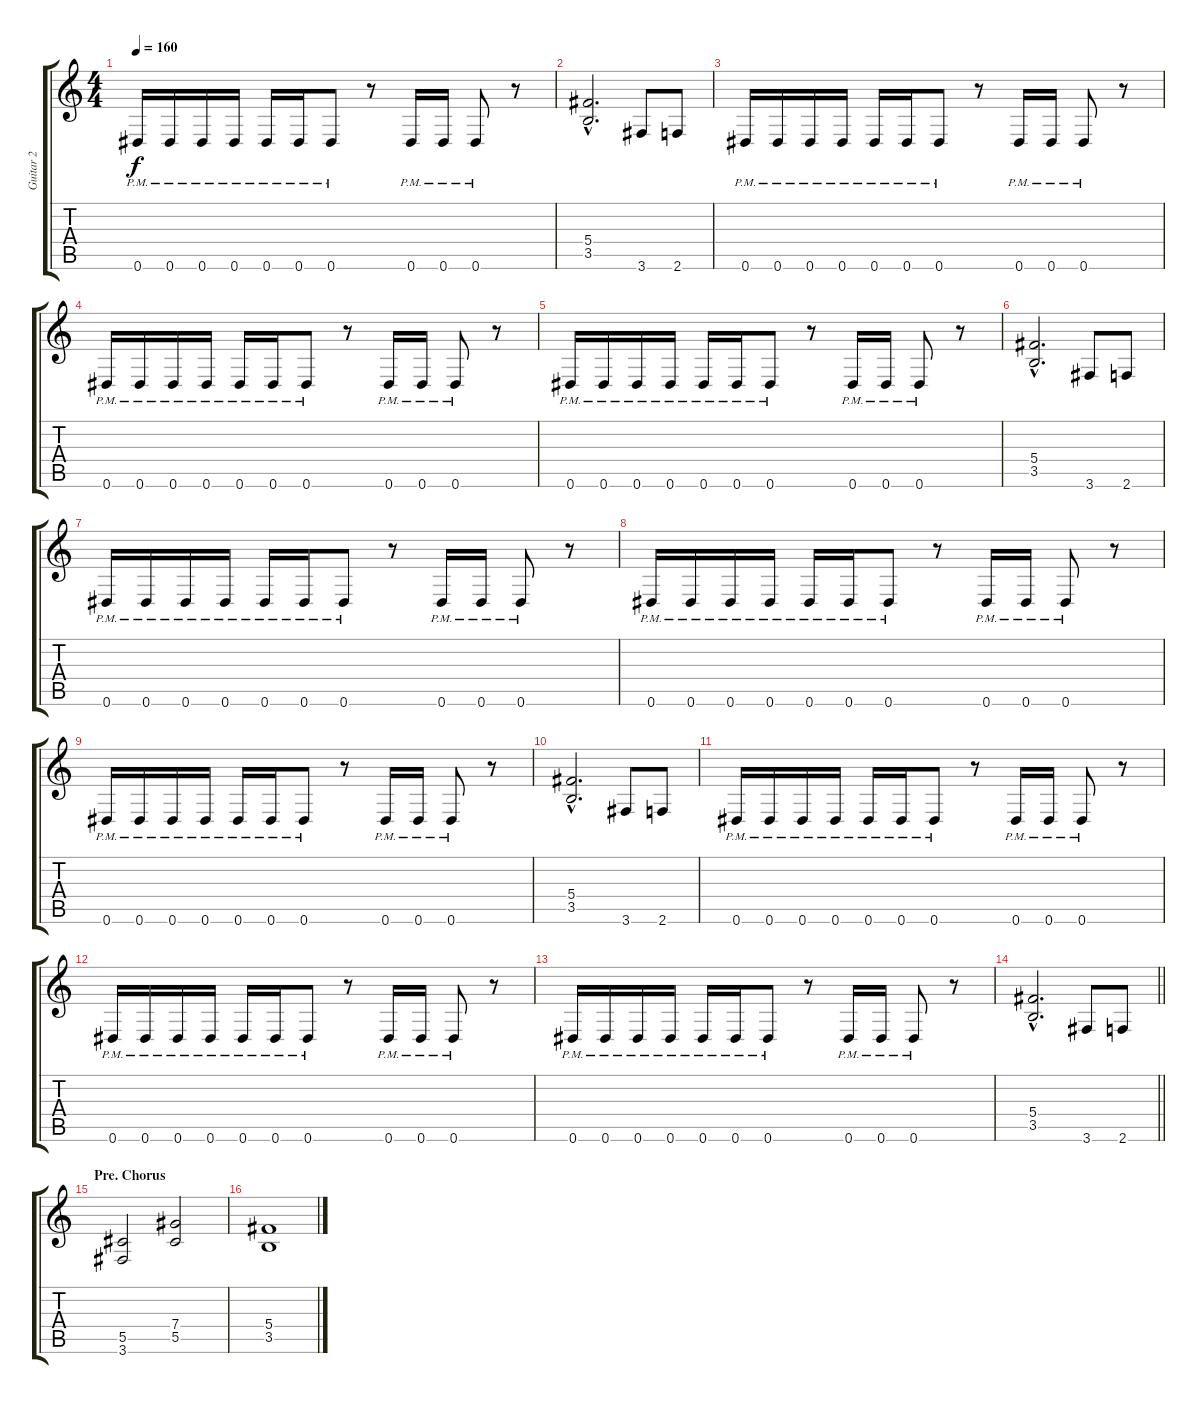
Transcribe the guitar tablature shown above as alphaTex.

\track ("Guitar 2" "Guitar 2") {instrument overdrivenguitar}
\staff {score tabs}
\tuning (Eb4 Bb3 Gb3 Db3 Ab2 Eb2) {hide}
\ts (4 4)
\tempo 160
\clef g2
\ks c
0.6{pm}.16{dy f} 0.6{pm}.16 0.6{pm}.16 0.6{pm}.16 0.6{pm}.16 0.6{pm}.16 0.6{pm}.8 r.8 0.6{pm}.16 0.6{pm}.16 0.6{pm}.8 r.8 |
(5.4{hac} 3.5{hac}).2{d} 3.6.8 2.6.8 |
0.6{pm}.16 0.6{pm}.16 0.6{pm}.16 0.6{pm}.16 0.6{pm}.16 0.6{pm}.16 0.6{pm}.8 r.8 0.6{pm}.16 0.6{pm}.16 0.6{pm}.8 r.8 |
0.6{pm}.16 0.6{pm}.16 0.6{pm}.16 0.6{pm}.16 0.6{pm}.16 0.6{pm}.16 0.6{pm}.8 r.8 0.6{pm}.16 0.6{pm}.16 0.6{pm}.8 r.8 |
0.6{pm}.16 0.6{pm}.16 0.6{pm}.16 0.6{pm}.16 0.6{pm}.16 0.6{pm}.16 0.6{pm}.8 r.8 0.6{pm}.16 0.6{pm}.16 0.6{pm}.8 r.8 |
(5.4{hac} 3.5{hac}).2{d} 3.6.8 2.6.8 |
0.6{pm}.16 0.6{pm}.16 0.6{pm}.16 0.6{pm}.16 0.6{pm}.16 0.6{pm}.16 0.6{pm}.8 r.8 0.6{pm}.16 0.6{pm}.16 0.6{pm}.8 r.8 |
0.6{pm}.16 0.6{pm}.16 0.6{pm}.16 0.6{pm}.16 0.6{pm}.16 0.6{pm}.16 0.6{pm}.8 r.8 0.6{pm}.16 0.6{pm}.16 0.6{pm}.8 r.8 |
0.6{pm}.16 0.6{pm}.16 0.6{pm}.16 0.6{pm}.16 0.6{pm}.16 0.6{pm}.16 0.6{pm}.8 r.8 0.6{pm}.16 0.6{pm}.16 0.6{pm}.8 r.8 |
(5.4{hac} 3.5{hac}).2{d} 3.6.8 2.6.8 |
0.6{pm}.16 0.6{pm}.16 0.6{pm}.16 0.6{pm}.16 0.6{pm}.16 0.6{pm}.16 0.6{pm}.8 r.8 0.6{pm}.16 0.6{pm}.16 0.6{pm}.8 r.8 |
0.6{pm}.16 0.6{pm}.16 0.6{pm}.16 0.6{pm}.16 0.6{pm}.16 0.6{pm}.16 0.6{pm}.8 r.8 0.6{pm}.16 0.6{pm}.16 0.6{pm}.8 r.8 |
0.6{pm}.16 0.6{pm}.16 0.6{pm}.16 0.6{pm}.16 0.6{pm}.16 0.6{pm}.16 0.6{pm}.8 r.8 0.6{pm}.16 0.6{pm}.16 0.6{pm}.8 r.8 |
\barLineRight lightlight
(5.4{hac} 3.5{hac}).2{d} 3.6.8 2.6.8 |
\section ("" "Pre. Chorus")
(5.5 3.6).2 (7.4 5.5).2 |
(5.4 3.5).1
